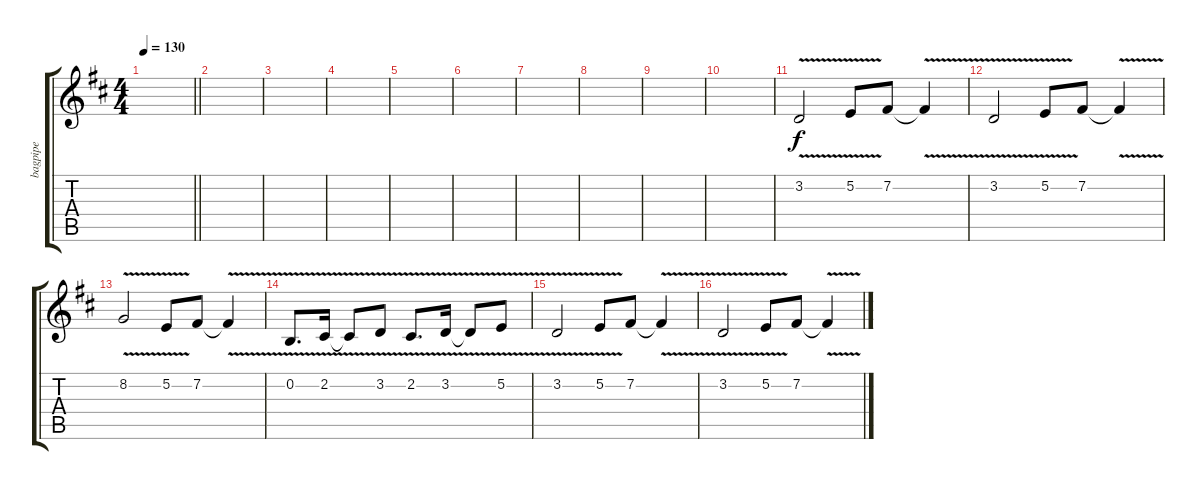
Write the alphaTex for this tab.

\track ("bagpipe" "bagpipe") {instrument stringensemble1}
\staff {score tabs}
\tuning (E4 B3 G3 D3 A2 E2) {hide}
\ts (4 4)
\tempo 130
\clef g2
\barLineRight lightlight
\ks bminor
|
|
|
|
|
|
|
|
|
|
3.2{v}.2 5.2{v}.8 7.2.8 7.2{v t}.4 |
3.2{v}.2 5.2{v}.8 7.2.8 7.2{v t}.4 |
8.2{v}.2 5.2{v}.8 7.2.8 7.2{v t}.4 |
0.2{v}.8{d} 2.2{v}.16 2.2{t}.8 3.2{v}.8 2.2{v}.8{d} 3.2{v}.16 3.2{t}.8 5.2{v}.8 |
3.2{v}.2 5.2{v}.8 7.2.8 7.2{v t}.4 |
3.2{v}.2 5.2{v}.8 7.2.8 7.2{v t}.4
